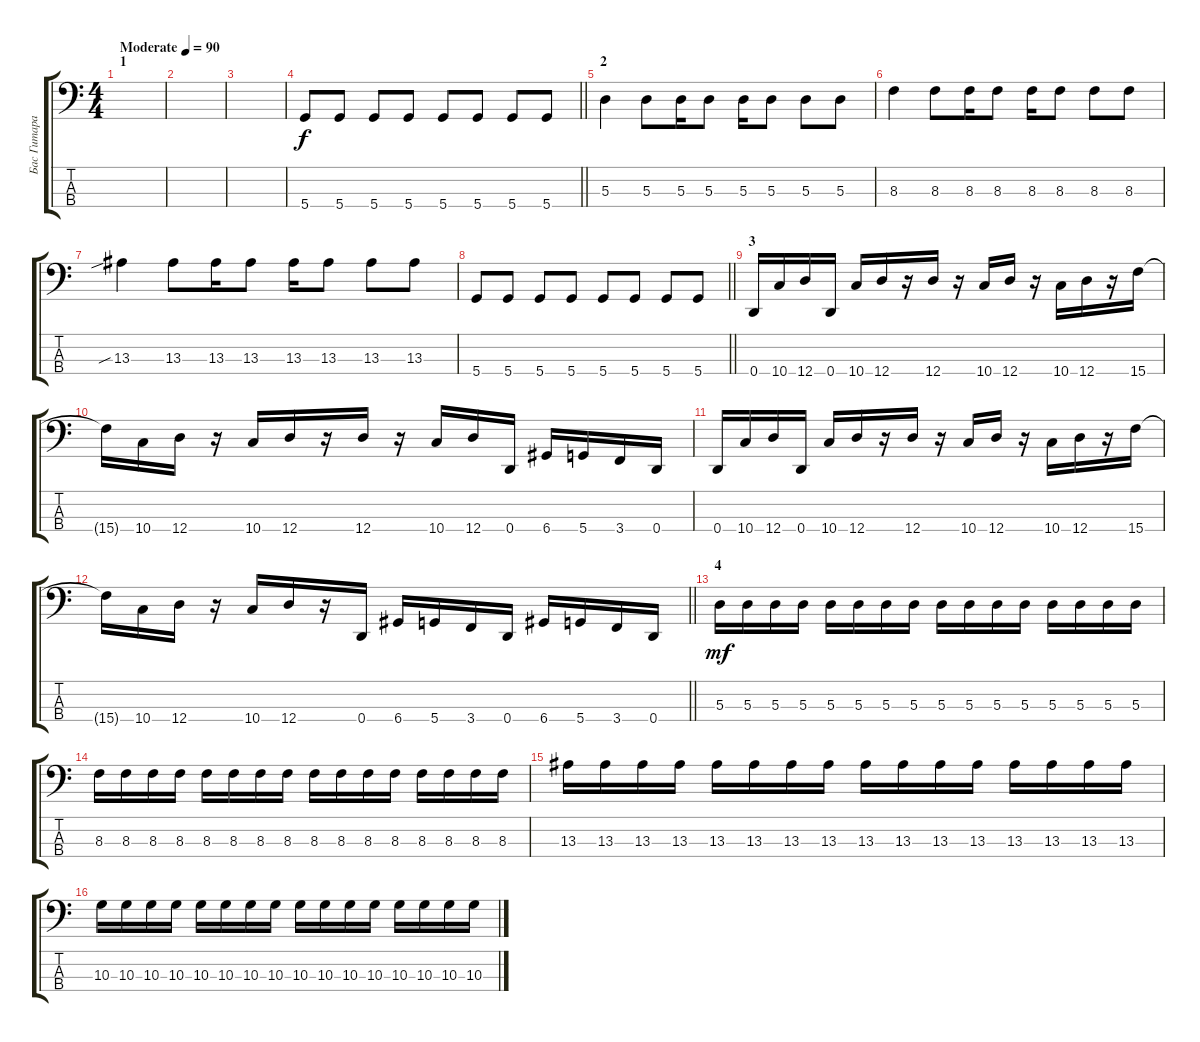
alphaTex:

\track ("Бас Гитара" "Бас Гитара") {instrument electricbassfinger}
\staff {score tabs}
\tuning (G2 D2 A1 D1) {hide}
\ts (4 4)
\section ("" "1")
\tempo (90 "Moderate")
\clef f4
\ks c
|
|
|
\barLineRight lightlight
5.4.8 5.4.8 5.4.8 5.4.8 5.4.8 5.4.8 5.4.8 5.4.8 |
\section ("" "2")
5.3.4 5.3.8 5.3.16 5.3.8 5.3.16 5.3.8 5.3.8 5.3.8 |
8.3.4 8.3.8 8.3.16 8.3.8 8.3.16 8.3.8 8.3.8 8.3.8 |
13.3{sib}.4 13.3.8 13.3.16 13.3.8 13.3.16 13.3.8 13.3.8 13.3.8 |
\barLineRight lightlight
5.4.8 5.4.8 5.4.8 5.4.8 5.4.8 5.4.8 5.4.8 5.4.8 |
\section ("" "3")
0.4.16 10.4.16 12.4.16 0.4.16 10.4.16 12.4.16 r.16 12.4.16 r.16 10.4.16 12.4.16 r.16 10.4.16 12.4.16 r.16 15.4.16 |
15.4{t}.16 10.4.16 12.4.16 r.16 10.4.16 12.4.16 r.16 12.4.16 r.16 10.4.16 12.4.16 0.4.16 6.4.16 5.4.16 3.4.16 0.4.16 |
0.4.16 10.4.16 12.4.16 0.4.16 10.4.16 12.4.16 r.16 12.4.16 r.16 10.4.16 12.4.16 r.16 10.4.16 12.4.16 r.16 15.4.16 |
\barLineRight lightlight
15.4{t}.16 10.4.16 12.4.16 r.16 10.4.16 12.4.16 r.16 0.4.16 6.4.16 5.4.16 3.4.16 0.4.16 6.4.16 5.4.16 3.4.16 0.4.16 |
\section ("" "4")
5.3.16{dy mf} 5.3.16 5.3.16 5.3.16 5.3.16 5.3.16 5.3.16 5.3.16 5.3.16 5.3.16 5.3.16 5.3.16 5.3.16 5.3.16 5.3.16 5.3.16 |
8.3.16 8.3.16 8.3.16 8.3.16 8.3.16 8.3.16 8.3.16 8.3.16 8.3.16 8.3.16 8.3.16 8.3.16 8.3.16 8.3.16 8.3.16 8.3.16 |
13.3.16 13.3.16 13.3.16 13.3.16 13.3.16 13.3.16 13.3.16 13.3.16 13.3.16 13.3.16 13.3.16 13.3.16 13.3.16 13.3.16 13.3.16 13.3.16 |
10.3.16 10.3.16 10.3.16 10.3.16 10.3.16 10.3.16 10.3.16 10.3.16 10.3.16 10.3.16 10.3.16 10.3.16 10.3.16 10.3.16 10.3.16 10.3.16
